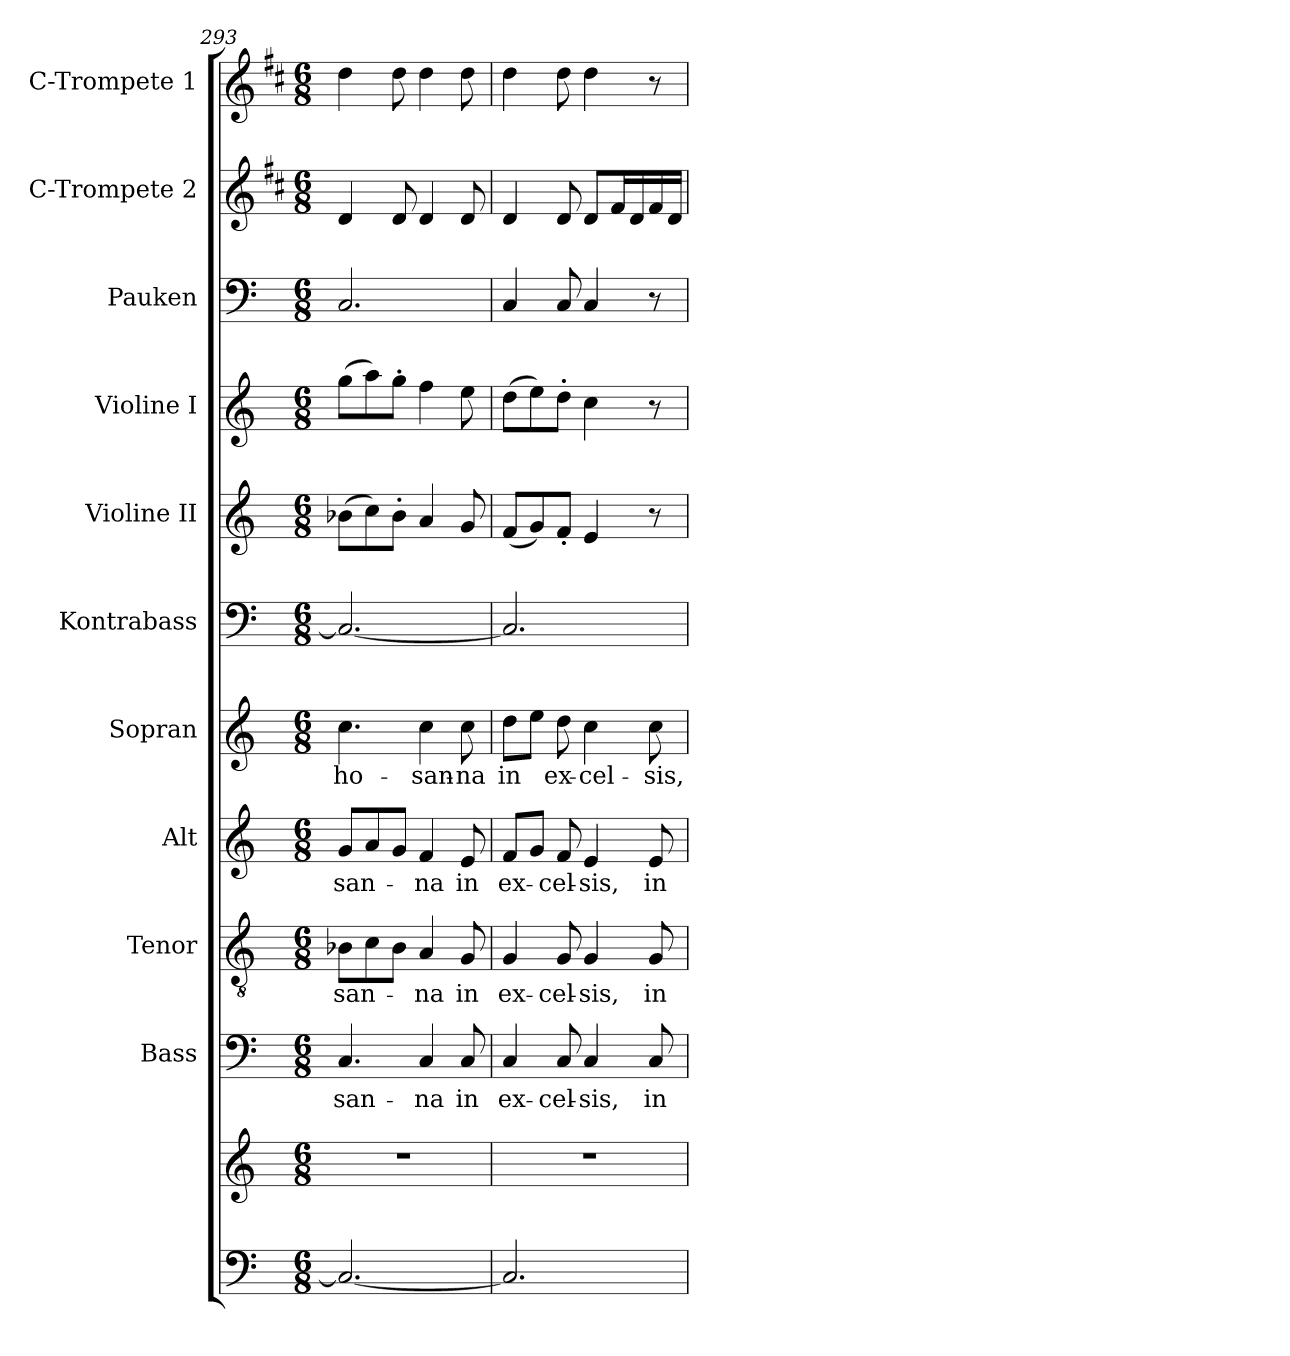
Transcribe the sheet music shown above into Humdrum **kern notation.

**kern	**kern	**kern	**text	**kern	**text	**kern	**text	**kern	**text	**kern	**kern	**kern	**kern	**kern	**kern
*part11	*part11	*part10	*part10	*part9	*part9	*part8	*part8	*part7	*part7	*part6	*part5	*part4	*part3	*part2	*part1
*staff12	*staff11	*staff10	*staff10	*staff9	*staff9	*staff8	*staff8	*staff7	*staff7	*staff6	*staff5	*staff4	*staff3	*staff2	*staff1
*	*	*I"Bass	*	*I"Tenor	*	*I"Alt	*	*I"Sopran	*	*I"Kontrabass	*I"Violine II	*I"Violine I	*I"Pauken	*I"C-Trompete 2	*I"C-Trompete 1
*	*	*I'B.	*	*I'T.	*	*I'A.	*	*I'S.	*	*I'Kb.	*I'Vl. II	*I'Vl. I	*I'Pk.	*I'C Trp. 2	*I'C Trp. 1
*clefF4	*clefG2	*clefF4	*	*clefGv2	*	*clefG2	*	*clefG2	*	*clefF4	*clefG2	*clefG2	*clefF4	*clefG2	*clefG2
*	*	*	*	*	*	*	*	*	*	*ITrd7c12	*	*	*	*ITrd1c2	*ITrd1c2
*k[]	*k[]	*k[]	*	*k[]	*	*k[]	*	*k[]	*	*k[]	*k[]	*k[]	*k[]	*k[]	*k[]
*C:	*C:	*C:	*	*C:	*	*C:	*	*C:	*	*C:	*C:	*C:	*C:	*C:	*C:
*M6/8	*M6/8	*M6/8	*	*M6/8	*	*M6/8	*	*M6/8	*	*M6/8	*M6/8	*M6/8	*M6/8	*M6/8	*M6/8
=293	=293	=293	=293	=293	=293	=293	=293	=293	=293	=293	=293	=293	=293	=293	=293
!	!	!	!LO:LY:b	!	!LO:LY:b	!	!LO:LY:b	!	!LO:LY:b	!	!	!	!	!	!
2.C/_	2.r	4.C/	-san-	8B-X\L	-san-	8g/L	-san-	4.cc\	ho-	2.CC/_	(>8b-X\L	(>8gg\L	2.C/	4c/	4cc\
.	.	.	.	8c\	.	8a/	.	.	.	.	8cc\)	8aa\)	.	.	.
.	.	.	.	8B-\J	.	8g/J	.	.	.	.	8b-'>\J	8gg'>\J	.	8c/	8cc\
!	!	!	!LO:LY:b	!	!LO:LY:b	!	!LO:LY:b	!	!LO:LY:b	!	!	!	!	!	!
.	.	4C/	-na	4A/	-na	4f/	-na	4cc\	-san-	.	4a/	4ff\	.	4c/	4cc\
!	!	!	!LO:LY:b	!	!LO:LY:b	!	!LO:LY:b	!	!LO:LY:b	!	!	!	!	!	!
.	.	8C/	in	8G/	in	8e/	in	8cc\	-na	.	8g/	8ee\	.	8c/	8cc\
!!LO:PB:g=z
=294	=294	=294	=294	=294	=294	=294	=294	=294	=294	=294	=294	=294	=294	=294	=294
!	!	!	!LO:LY:b	!	!LO:LY:b	!	!LO:LY:b	!	!LO:LY:b	!	!	!	!	!	!
2.C/]	2.r	4C/	ex-	4G/	ex-	8f/L	ex-	8dd\L	in	2.CC/]	(<8f/L	(>8dd\L	4C/	4c/	4cc\
.	.	.	.	.	.	8g/J	.	8ee\J	.	.	8g/)	8ee\)	.	.	.
!	!	!	!LO:LY:b	!	!LO:LY:b	!	!LO:LY:b	!	!LO:LY:b	!	!	!	!	!	!
.	.	8C/	-cel-	8G/	-cel-	8f/	-cel-	8dd\	ex-	.	8f'</J	8dd'>\J	8C/	8c/	8cc\
!	!	!	!LO:LY:b	!	!LO:LY:b	!	!LO:LY:b	!	!LO:LY:b	!	!	!	!	!	!
.	.	4C/	-sis,	4G/	-sis,	4e/	-sis,	4cc\	-cel-	.	4e/	4cc\	4C/	8c/L	4cc\
.	.	.	.	.	.	.	.	.	.	.	.	.	.	16e/L	.
.	.	.	.	.	.	.	.	.	.	.	.	.	.	16c/	.
!	!	!	!LO:LY:b	!	!LO:LY:b	!	!LO:LY:b	!	!LO:LY:b	!	!	!	!	!	!
.	.	8C/	in	8G/	in	8e/	in	8cc\	-sis,	.	8r	8r	8r	16e/	8r
.	.	.	.	.	.	.	.	.	.	.	.	.	.	16c/JJ	.
=	=	=	=	=	=	=	=	=	=	=	=	=	=	=	=
*-	*-	*-	*-	*-	*-	*-	*-	*-	*-	*-	*-	*-	*-	*-	*-
